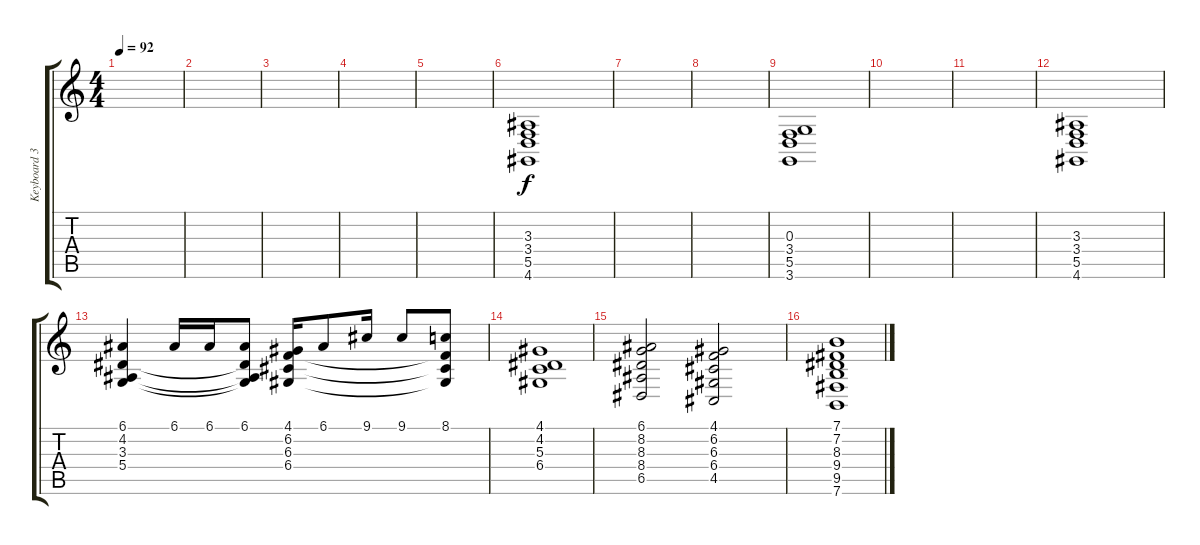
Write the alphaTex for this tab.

\track ("Keyboard 3" "Keyboard 3") {instrument stringensemble1}
\staff {score tabs}
\tuning (E4 B3 G3 D3 A2 E2) {hide}
\ts (4 4)
\tempo 92
\clef g2
\ks c
|
|
|
|
|
(3.3 3.4 5.5 4.6).1 |
|
|
(0.3 3.4 5.5 3.6).1 |
|
|
(3.3 3.4 5.5 4.6).1 |
(6.1 4.2 3.3 5.4).4 6.1.16 6.1.16 (6.1 4.2{t} 3.3{t} 5.4{t}).8 (4.1 6.2 6.3 6.4).16 6.1.8 9.1.16 9.1.8 (8.1 6.2{t} 6.3{t} 6.4{t}).8 |
(4.1 4.2 5.3 6.4).1 |
(6.1 8.2 8.3 8.4 6.5).2 (4.1 6.2 6.3 6.4 4.5).2 |
(7.1 7.2 8.3 9.4 9.5 7.6).1
